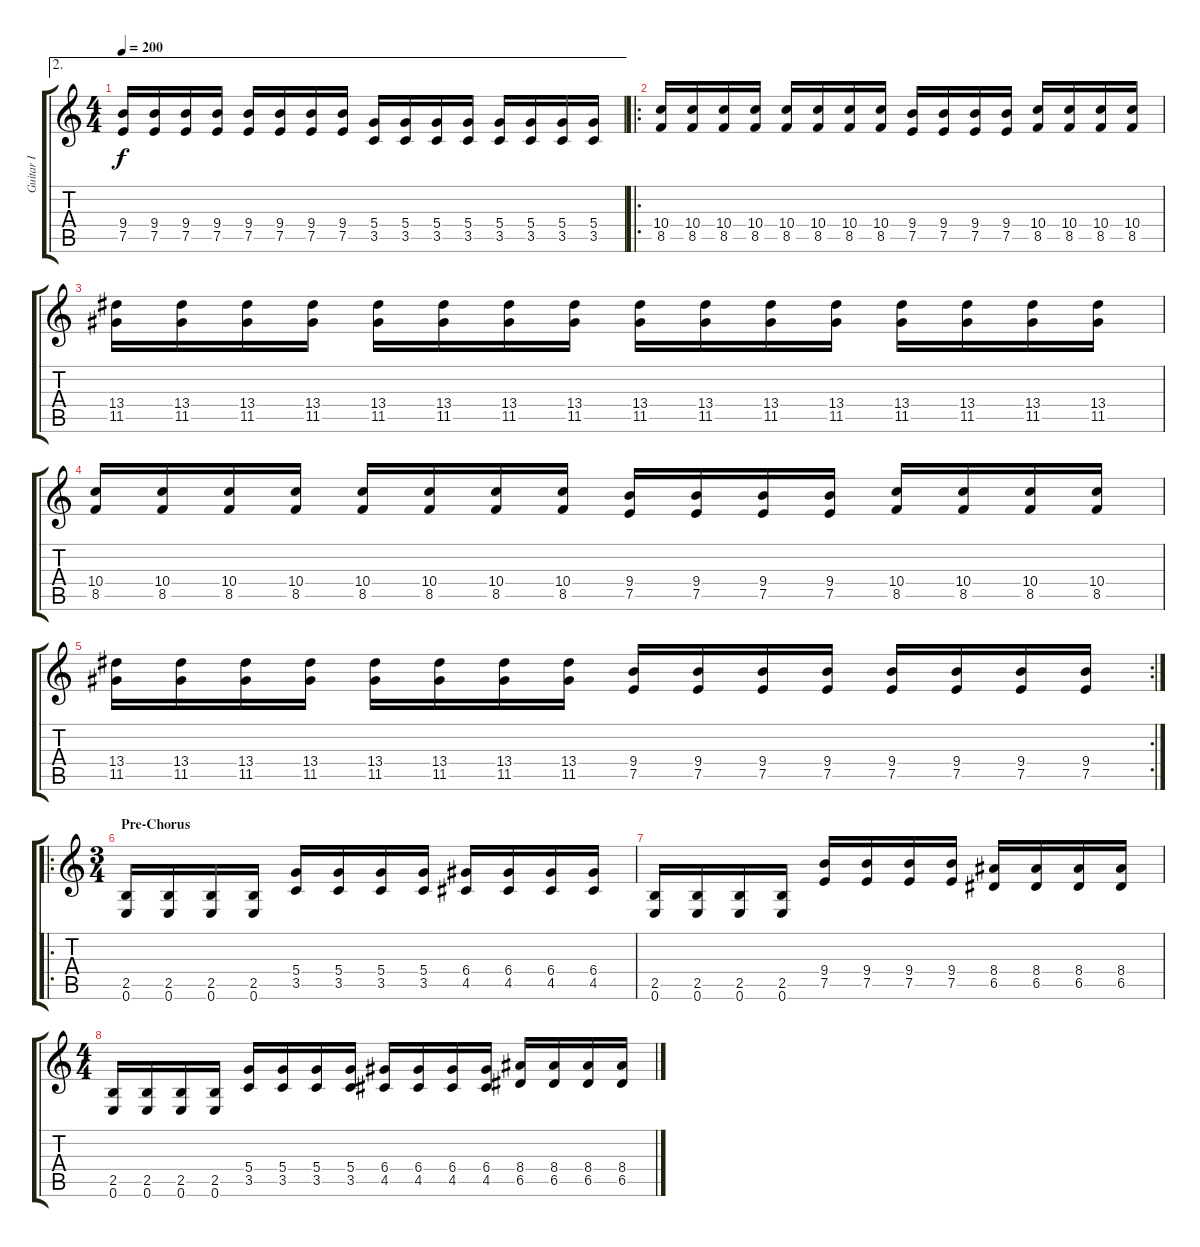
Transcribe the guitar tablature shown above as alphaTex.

\track ("Guitar I" "Guitar I") {instrument distortionguitar}
\staff {score tabs}
\tuning (E4 B3 G3 D3 A2 E2) {hide}
\ae 2
\ts (4 4)
\tempo 200
\clef g2
\ks c
(9.4 7.5).16{dy f} (9.4 7.5).16 (9.4 7.5).16 (9.4 7.5).16 (9.4 7.5).16 (9.4 7.5).16 (9.4 7.5).16 (9.4 7.5).16 (5.4 3.5).16 (5.4 3.5).16 (5.4 3.5).16 (5.4 3.5).16 (5.4 3.5).16 (5.4 3.5).16 (5.4 3.5).16 (5.4 3.5).16 |
\ro
(10.4 8.5).16 (10.4 8.5).16 (10.4 8.5).16 (10.4 8.5).16 (10.4 8.5).16 (10.4 8.5).16 (10.4 8.5).16 (10.4 8.5).16 (9.4 7.5).16 (9.4 7.5).16 (9.4 7.5).16 (9.4 7.5).16 (10.4 8.5).16 (10.4 8.5).16 (10.4 8.5).16 (10.4 8.5).16 |
(13.4 11.5).16 (13.4 11.5).16 (13.4 11.5).16 (13.4 11.5).16 (13.4 11.5).16 (13.4 11.5).16 (13.4 11.5).16 (13.4 11.5).16 (13.4 11.5).16 (13.4 11.5).16 (13.4 11.5).16 (13.4 11.5).16 (13.4 11.5).16 (13.4 11.5).16 (13.4 11.5).16 (13.4 11.5).16 |
(10.4 8.5).16 (10.4 8.5).16 (10.4 8.5).16 (10.4 8.5).16 (10.4 8.5).16 (10.4 8.5).16 (10.4 8.5).16 (10.4 8.5).16 (9.4 7.5).16 (9.4 7.5).16 (9.4 7.5).16 (9.4 7.5).16 (10.4 8.5).16 (10.4 8.5).16 (10.4 8.5).16 (10.4 8.5).16 |
\rc 2
(13.4 11.5).16 (13.4 11.5).16 (13.4 11.5).16 (13.4 11.5).16 (13.4 11.5).16 (13.4 11.5).16 (13.4 11.5).16 (13.4 11.5).16 (9.4 7.5).16 (9.4 7.5).16 (9.4 7.5).16 (9.4 7.5).16 (9.4 7.5).16 (9.4 7.5).16 (9.4 7.5).16 (9.4 7.5).16 |
\ro
\ts (3 4)
\section ("" "Pre-Chorus")
(2.5 0.6).16 (2.5 0.6).16 (2.5 0.6).16 (2.5 0.6).16 (5.4 3.5).16 (5.4 3.5).16 (5.4 3.5).16 (5.4 3.5).16 (6.4 4.5).16 (6.4 4.5).16 (6.4 4.5).16 (6.4 4.5).16 |
(2.5 0.6).16 (2.5 0.6).16 (2.5 0.6).16 (2.5 0.6).16 (9.4 7.5).16 (9.4 7.5).16 (9.4 7.5).16 (9.4 7.5).16 (8.4 6.5).16 (8.4 6.5).16 (8.4 6.5).16 (8.4 6.5).16 |
\ts (4 4)
(2.5 0.6).16 (2.5 0.6).16 (2.5 0.6).16 (2.5 0.6).16 (5.4 3.5).16 (5.4 3.5).16 (5.4 3.5).16 (5.4 3.5).16 (6.4 4.5).16 (6.4 4.5).16 (6.4 4.5).16 (6.4 4.5).16 (8.4 6.5).16 (8.4 6.5).16 (8.4 6.5).16 (8.4 6.5).16
